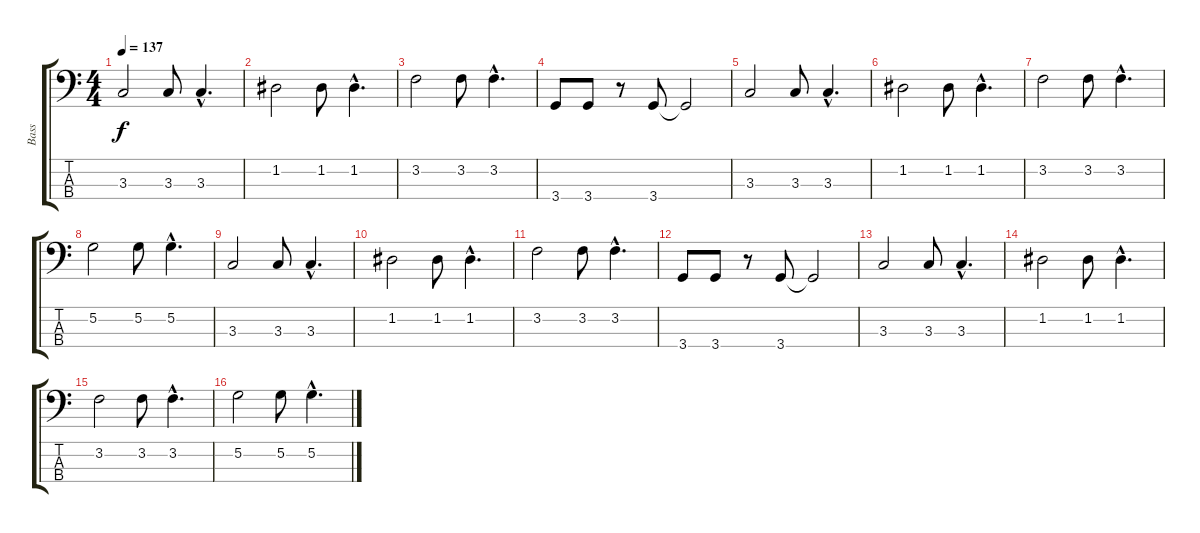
\track ("Bass" "Bass") {instrument electricbassfinger}
\staff {score tabs}
\tuning (G2 D2 A1 E1) {hide}
\ts (4 4)
\tempo 137
\clef f4
\ks c
3.3.2{dy f} 3.3.8 3.3{hac}.4{d} |
1.2.2 1.2.8 1.2{hac}.4{d} |
3.2.2 3.2.8 3.2{hac}.4{d} |
3.4.8 3.4.8 r.8 3.4.8 3.4{t}.2 |
3.3.2 3.3.8 3.3{hac}.4{d} |
1.2.2 1.2.8 1.2{hac}.4{d} |
3.2.2 3.2.8 3.2{hac}.4{d} |
5.2.2 5.2.8 5.2{hac}.4{d} |
3.3.2 3.3.8 3.3{hac}.4{d} |
1.2.2 1.2.8 1.2{hac}.4{d} |
3.2.2 3.2.8 3.2{hac}.4{d} |
3.4.8 3.4.8 r.8 3.4.8 3.4{t}.2 |
3.3.2 3.3.8 3.3{hac}.4{d} |
1.2.2 1.2.8 1.2{hac}.4{d} |
3.2.2 3.2.8 3.2{hac}.4{d} |
5.2.2 5.2.8 5.2{hac}.4{d}
